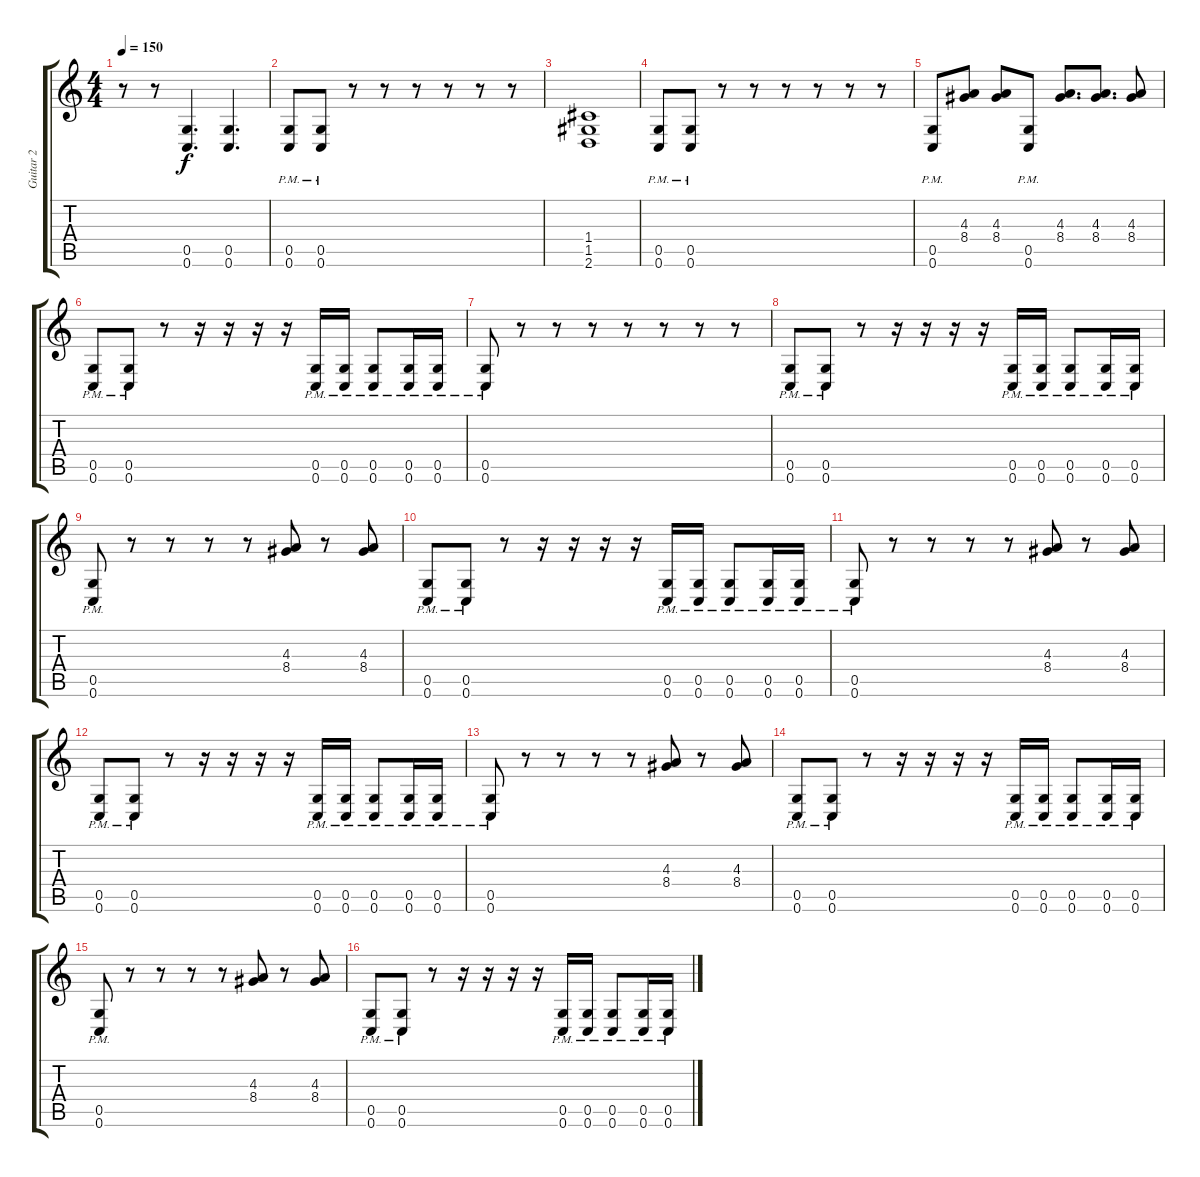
\track ("Guitar 2" "Guitar 2") {instrument distortionguitar}
\staff {score tabs}
\tuning (D4 A3 F3 C3 G2 C2) {hide}
\ts (4 4)
\tempo 150
\clef g2
\ks c
r.8{dy f} r.8 (0.5 0.6).4{d} (0.5 0.6).4{d} |
(0.5{pm} 0.6{pm}).8 (0.5{pm} 0.6{pm}).8 r.8 r.8 r.8 r.8 r.8 r.8 |
(1.4 1.5 2.6).1 |
(0.5{pm} 0.6{pm}).8 (0.5{pm} 0.6{pm}).8 r.8 r.8 r.8 r.8 r.8 r.8 |
(0.5{pm} 0.6{pm}).8 (4.3 8.4).8 (4.3 8.4).8 (0.5{pm} 0.6{pm}).8 (4.3 8.4).8{d} (4.3 8.4).8{d} (4.3 8.4).8 |
(0.5{pm} 0.6{pm}).8 (0.5{pm} 0.6{pm}).8 r.8 r.16 r.16 r.16 r.16 (0.5{pm} 0.6{pm}).16 (0.5{pm} 0.6{pm}).16 (0.5{pm} 0.6{pm}).8 (0.5{pm} 0.6{pm}).16 (0.5{pm} 0.6{pm}).16 |
(0.5{pm} 0.6{pm}).8 r.8 r.8 r.8 r.8 r.8 r.8 r.8 |
(0.5{pm} 0.6{pm}).8 (0.5{pm} 0.6{pm}).8 r.8 r.16 r.16 r.16 r.16 (0.5{pm} 0.6{pm}).16 (0.5{pm} 0.6{pm}).16 (0.5{pm} 0.6{pm}).8 (0.5{pm} 0.6{pm}).16 (0.5{pm} 0.6{pm}).16 |
(0.5{pm} 0.6{pm}).8 r.8 r.8 r.8 r.8 (4.3 8.4).8 r.8 (4.3 8.4).8 |
(0.5{pm} 0.6{pm}).8 (0.5{pm} 0.6{pm}).8 r.8 r.16 r.16 r.16 r.16 (0.5{pm} 0.6{pm}).16 (0.5{pm} 0.6{pm}).16 (0.5{pm} 0.6{pm}).8 (0.5{pm} 0.6{pm}).16 (0.5{pm} 0.6{pm}).16 |
(0.5{pm} 0.6{pm}).8 r.8 r.8 r.8 r.8 (4.3 8.4).8 r.8 (4.3 8.4).8 |
(0.5{pm} 0.6{pm}).8 (0.5{pm} 0.6{pm}).8 r.8 r.16 r.16 r.16 r.16 (0.5{pm} 0.6{pm}).16 (0.5{pm} 0.6{pm}).16 (0.5{pm} 0.6{pm}).8 (0.5{pm} 0.6{pm}).16 (0.5{pm} 0.6{pm}).16 |
(0.5{pm} 0.6{pm}).8 r.8 r.8 r.8 r.8 (4.3 8.4).8 r.8 (4.3 8.4).8 |
(0.5{pm} 0.6{pm}).8 (0.5{pm} 0.6{pm}).8 r.8 r.16 r.16 r.16 r.16 (0.5{pm} 0.6{pm}).16 (0.5{pm} 0.6{pm}).16 (0.5{pm} 0.6{pm}).8 (0.5{pm} 0.6{pm}).16 (0.5{pm} 0.6{pm}).16 |
(0.5{pm} 0.6{pm}).8 r.8 r.8 r.8 r.8 (4.3 8.4).8 r.8 (4.3 8.4).8 |
(0.5{pm} 0.6{pm}).8 (0.5{pm} 0.6{pm}).8 r.8 r.16 r.16 r.16 r.16 (0.5{pm} 0.6{pm}).16 (0.5{pm} 0.6{pm}).16 (0.5{pm} 0.6{pm}).8 (0.5{pm} 0.6{pm}).16 (0.5{pm} 0.6{pm}).16
